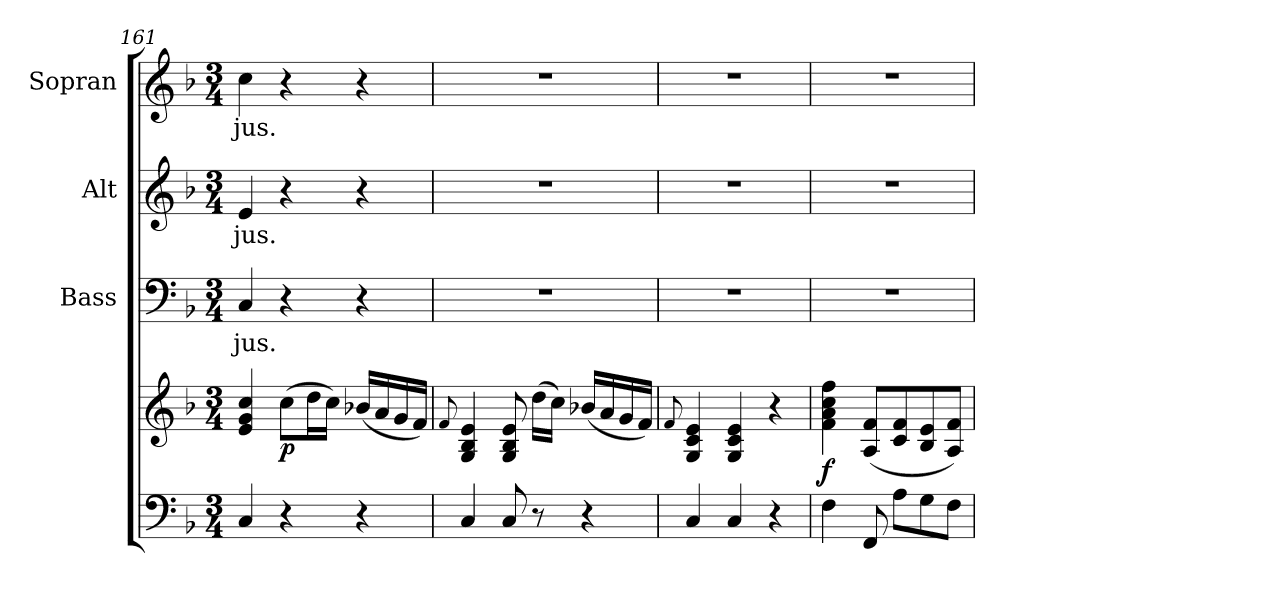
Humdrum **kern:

**kern	**kern	**dynam	**kern	**text	**kern	**text	**kern	**text
*part4	*part4	*part4	*part3	*part3	*part2	*part2	*part1	*part1
*staff5	*staff4	*staff4/5	*staff3	*staff3	*staff2	*staff2	*staff1	*staff1
*	*	*	*I"Bass	*	*I"Alt	*	*I"Sopran	*
*	*	*	*I'B.	*	*I'A.	*	*I'S.	*
*clefF4	*clefG2	*	*clefF4	*	*clefG2	*	*clefG2	*
*k[b-]	*k[b-]	*	*k[b-]	*	*k[b-]	*	*k[b-]	*
*F:	*F:	*	*F:	*	*F:	*	*F:	*
*M3/4	*M3/4	*	*M3/4	*	*M3/4	*	*M3/4	*
=161	=161	=161	=161	=161	=161	=161	=161	=161
!	!	!	!	!LO:LY:b	!	!LO:LY:b	!	!LO:LY:b
4C/	4e/ 4g/ 4cc/	.	4C/	-jus.	4e/	-jus.	4cc\	-jus.
!	!	!LO:DY:b	!	!	!	!	!	!
4r	(>8cc\L	p	4r	.	4r	.	4r	.
.	16dd\L	.	.	.	.	.	.	.
.	16cc\JJ)	.	.	.	.	.	.	.
4r	(<16b-X/LL	.	4r	.	4r	.	4r	.
.	16a/	.	.	.	.	.	.	.
.	16g/	.	.	.	.	.	.	.
.	16f/JJ)	.	.	.	.	.	.	.
=162	=162	=162	=162	=162	=162	=162	=162	=162
.	8qqf/	.	.	.	.	.	.	.
4C/	4G/ 4B-/ 4e/	.	2.r	.	2.r	.	2.r	.
8C/	8G/ 8B-/ 8e/	.	.	.	.	.	.	.
8r	(>16dd\LL	.	.	.	.	.	.	.
.	16cc\JJ)	.	.	.	.	.	.	.
4r	(<16b-X/LL	.	.	.	.	.	.	.
.	16a/	.	.	.	.	.	.	.
.	16g/	.	.	.	.	.	.	.
.	16f/JJ)	.	.	.	.	.	.	.
=163	=163	=163	=163	=163	=163	=163	=163	=163
.	8qqf/	.	.	.	.	.	.	.
4C/	4G/ 4c/ 4e/	.	2.r	.	2.r	.	2.r	.
4C/	4G/ 4c/ 4e/	.	.	.	.	.	.	.
4r	4r	.	.	.	.	.	.	.
=164	=164	=164	=164	=164	=164	=164	=164	=164
!	!	!LO:DY:b	!	!	!	!	!	!
4F\	4f\ 4a\ 4cc\ 4ff\	f	2.r	.	2.r	.	2.r	.
8FF/	(<8A/ 8f/L	.	.	.	.	.	.	.
8A\L	8c/ 8f/	.	.	.	.	.	.	.
8G\	8B-/ 8e/	.	.	.	.	.	.	.
8F\J	8A/ 8f/J)	.	.	.	.	.	.	.
=	=	=	=	=	=	=	=	=
*-	*-	*-	*-	*-	*-	*-	*-	*-
